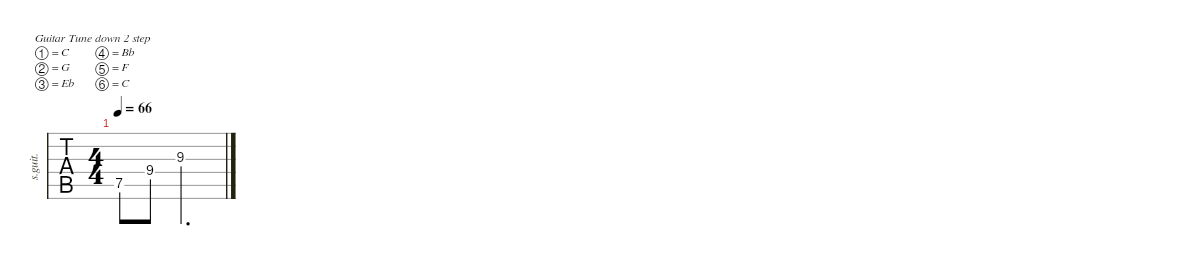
\defaultSystemsLayout 4
\hideDynamics
\bracketExtendMode nobrackets
\otherSystemsTrackNameOrientation horizontal
\track ("Steel Guitar" "s.guit.") {solo instrument acousticguitarsteel}
\staff {tabs}
\tuning (C4 G3 Eb3 Bb2 F2 C2)
\ts (4 4)
\tempo 66
\clef g2
\ks c
7.5.8{dy mf beam Up} 9.4.8{beam Up} 9.3.2{d beam Down}
